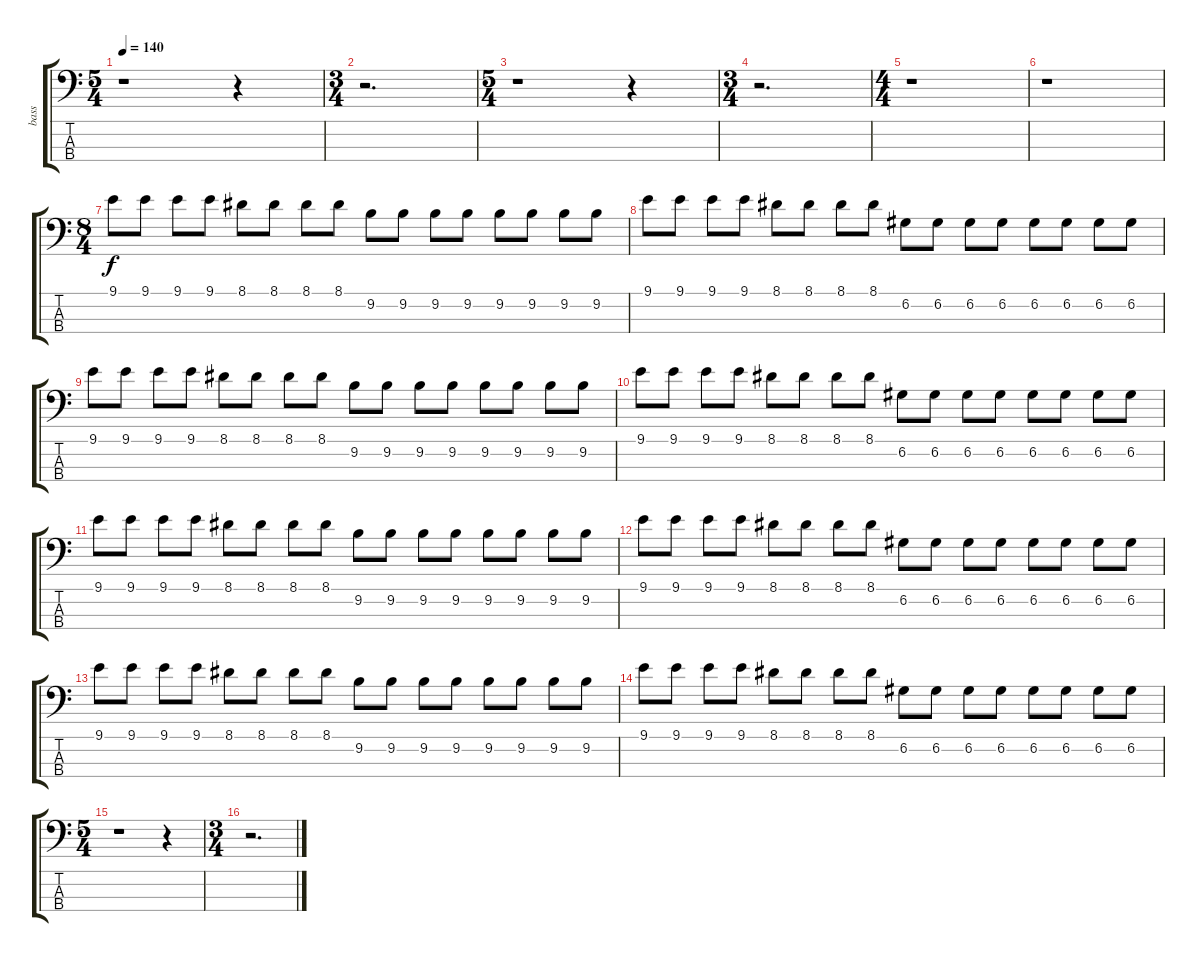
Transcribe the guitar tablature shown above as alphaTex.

\track ("bass" "bass") {instrument electricbasspick}
\staff {score tabs}
\tuning (G2 D2 A1 E1) {hide}
\ts (5 4)
\tempo 140
\clef f4
\ks c
r.1{dy f} r.4 |
\ts (3 4)
r.2{d} |
\ts (5 4)
r.1 r.4 |
\ts (3 4)
r.2{d} |
\ts (4 4)
r.1 |
r.1 |
\ts (8 4)
9.1.8 9.1.8 9.1.8 9.1.8 8.1.8 8.1.8 8.1.8 8.1.8 9.2.8 9.2.8 9.2.8 9.2.8 9.2.8 9.2.8 9.2.8 9.2.8 |
9.1.8 9.1.8 9.1.8 9.1.8 8.1.8 8.1.8 8.1.8 8.1.8 6.2.8 6.2.8 6.2.8 6.2.8 6.2.8 6.2.8 6.2.8 6.2.8 |
9.1.8 9.1.8 9.1.8 9.1.8 8.1.8 8.1.8 8.1.8 8.1.8 9.2.8 9.2.8 9.2.8 9.2.8 9.2.8 9.2.8 9.2.8 9.2.8 |
9.1.8 9.1.8 9.1.8 9.1.8 8.1.8 8.1.8 8.1.8 8.1.8 6.2.8 6.2.8 6.2.8 6.2.8 6.2.8 6.2.8 6.2.8 6.2.8 |
9.1.8 9.1.8 9.1.8 9.1.8 8.1.8 8.1.8 8.1.8 8.1.8 9.2.8 9.2.8 9.2.8 9.2.8 9.2.8 9.2.8 9.2.8 9.2.8 |
9.1.8 9.1.8 9.1.8 9.1.8 8.1.8 8.1.8 8.1.8 8.1.8 6.2.8 6.2.8 6.2.8 6.2.8 6.2.8 6.2.8 6.2.8 6.2.8 |
9.1.8 9.1.8 9.1.8 9.1.8 8.1.8 8.1.8 8.1.8 8.1.8 9.2.8 9.2.8 9.2.8 9.2.8 9.2.8 9.2.8 9.2.8 9.2.8 |
9.1.8 9.1.8 9.1.8 9.1.8 8.1.8 8.1.8 8.1.8 8.1.8 6.2.8 6.2.8 6.2.8 6.2.8 6.2.8 6.2.8 6.2.8 6.2.8 |
\ts (5 4)
r.1 r.4 |
\ts (3 4)
r.2{d}
